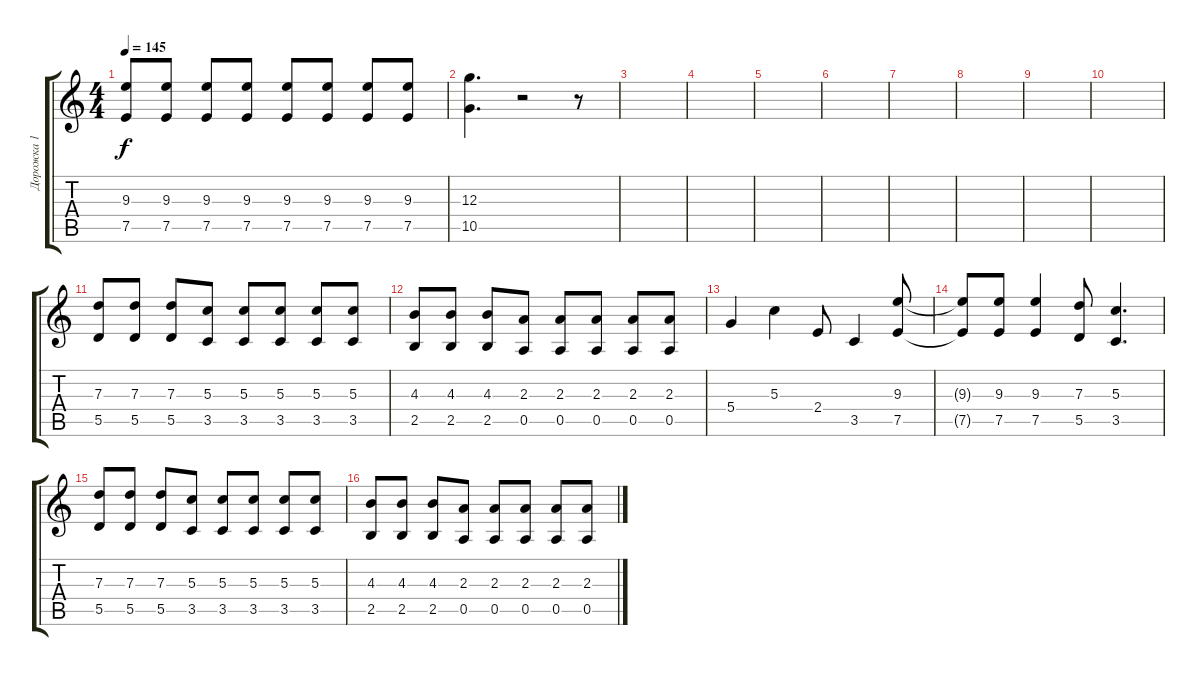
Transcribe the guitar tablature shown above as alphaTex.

\track ("Дорожка 1" "Дорожка 1") {instrument electricguitarclean}
\staff {score tabs}
\tuning (E4 B3 G3 D3 A2 E2) {hide}
\ts (4 4)
\tempo 145
\clef g2
\ks c
(9.3 7.5).8{dy f} (9.3 7.5).8 (9.3 7.5).8 (9.3 7.5).8 (9.3 7.5).8 (9.3 7.5).8 (9.3 7.5).8 (9.3 7.5).8 |
(12.3 10.5).4{d} r.2 r.8 |
|
|
|
|
|
|
|
|
(7.3 5.5).8 (7.3 5.5).8 (7.3 5.5).8 (5.3 3.5).8 (5.3 3.5).8 (5.3 3.5).8 (5.3 3.5).8 (5.3 3.5).8 |
(4.3 2.5).8 (4.3 2.5).8 (4.3 2.5).8 (2.3 0.5).8 (2.3 0.5).8 (2.3 0.5).8 (2.3 0.5).8 (2.3 0.5).8 |
5.4.4 5.3.4 2.4.8 3.5.4 (9.3 7.5).8 |
(9.3{t} 7.5{t}).8 (9.3 7.5).8 (9.3 7.5).4 (7.3 5.5).8 (5.3 3.5).4{d} |
(7.3 5.5).8 (7.3 5.5).8 (7.3 5.5).8 (5.3 3.5).8 (5.3 3.5).8 (5.3 3.5).8 (5.3 3.5).8 (5.3 3.5).8 |
(4.3 2.5).8 (4.3 2.5).8 (4.3 2.5).8 (2.3 0.5).8 (2.3 0.5).8 (2.3 0.5).8 (2.3 0.5).8 (2.3 0.5).8
